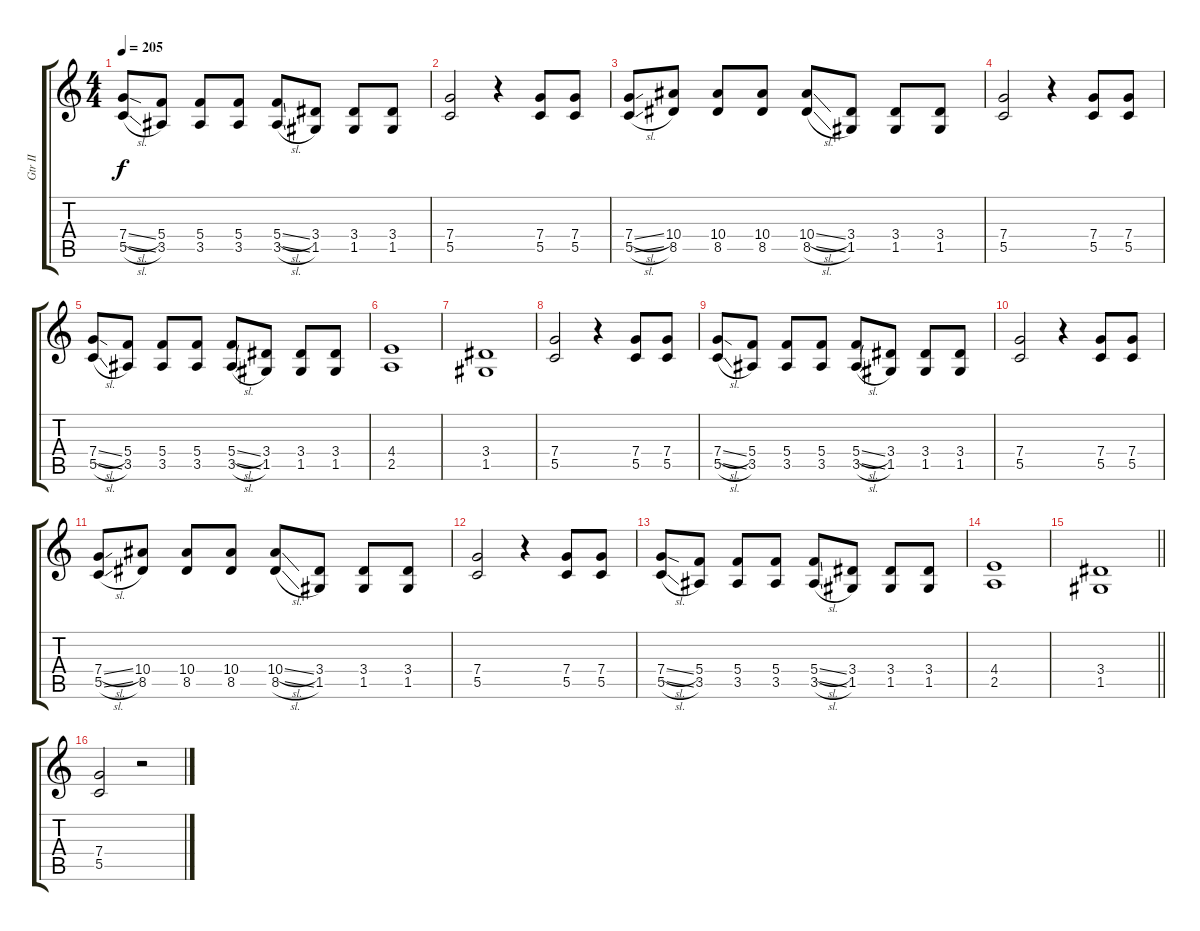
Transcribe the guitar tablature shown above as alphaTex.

\track ("Gtr II" "Gtr II") {instrument overdrivenguitar}
\staff {score tabs}
\tuning (D4 A3 F3 C3 G2 D2) {hide}
\ts (4 4)
\tempo 205
\clef g2
\ks c
(7.4{sl} 5.5{sl}).8{dy f} (5.4 3.5).8 (5.4 3.5).8 (5.4 3.5).8 (5.4{sl} 3.5{sl}).8 (3.4 1.5).8 (3.4 1.5).8 (3.4 1.5).8 |
(7.4 5.5).2 r.4 (7.4 5.5).8 (7.4 5.5).8 |
(7.4{sl} 5.5{sl}).8 (10.4 8.5).8 (10.4 8.5).8 (10.4 8.5).8 (10.4{sl} 8.5{sl}).8 (3.4 1.5).8 (3.4 1.5).8 (3.4 1.5).8 |
(7.4 5.5).2 r.4 (7.4 5.5).8 (7.4 5.5).8 |
(7.4{sl} 5.5{sl}).8 (5.4 3.5).8 (5.4 3.5).8 (5.4 3.5).8 (5.4{sl} 3.5{sl}).8 (3.4 1.5).8 (3.4 1.5).8 (3.4 1.5).8 |
(4.4 2.5).1 |
(3.4 1.5).1 |
(7.4 5.5).2 r.4 (7.4 5.5).8 (7.4 5.5).8 |
(7.4{sl} 5.5{sl}).8 (5.4 3.5).8 (5.4 3.5).8 (5.4 3.5).8 (5.4{sl} 3.5{sl}).8 (3.4 1.5).8 (3.4 1.5).8 (3.4 1.5).8 |
(7.4 5.5).2 r.4 (7.4 5.5).8 (7.4 5.5).8 |
(7.4{sl} 5.5{sl}).8 (10.4 8.5).8 (10.4 8.5).8 (10.4 8.5).8 (10.4{sl} 8.5{sl}).8 (3.4 1.5).8 (3.4 1.5).8 (3.4 1.5).8 |
(7.4 5.5).2 r.4 (7.4 5.5).8 (7.4 5.5).8 |
(7.4{sl} 5.5{sl}).8 (5.4 3.5).8 (5.4 3.5).8 (5.4 3.5).8 (5.4{sl} 3.5{sl}).8 (3.4 1.5).8 (3.4 1.5).8 (3.4 1.5).8 |
(4.4 2.5).1 |
\barLineRight lightlight
(3.4 1.5).1 |
(7.4 5.5).2 r.2
